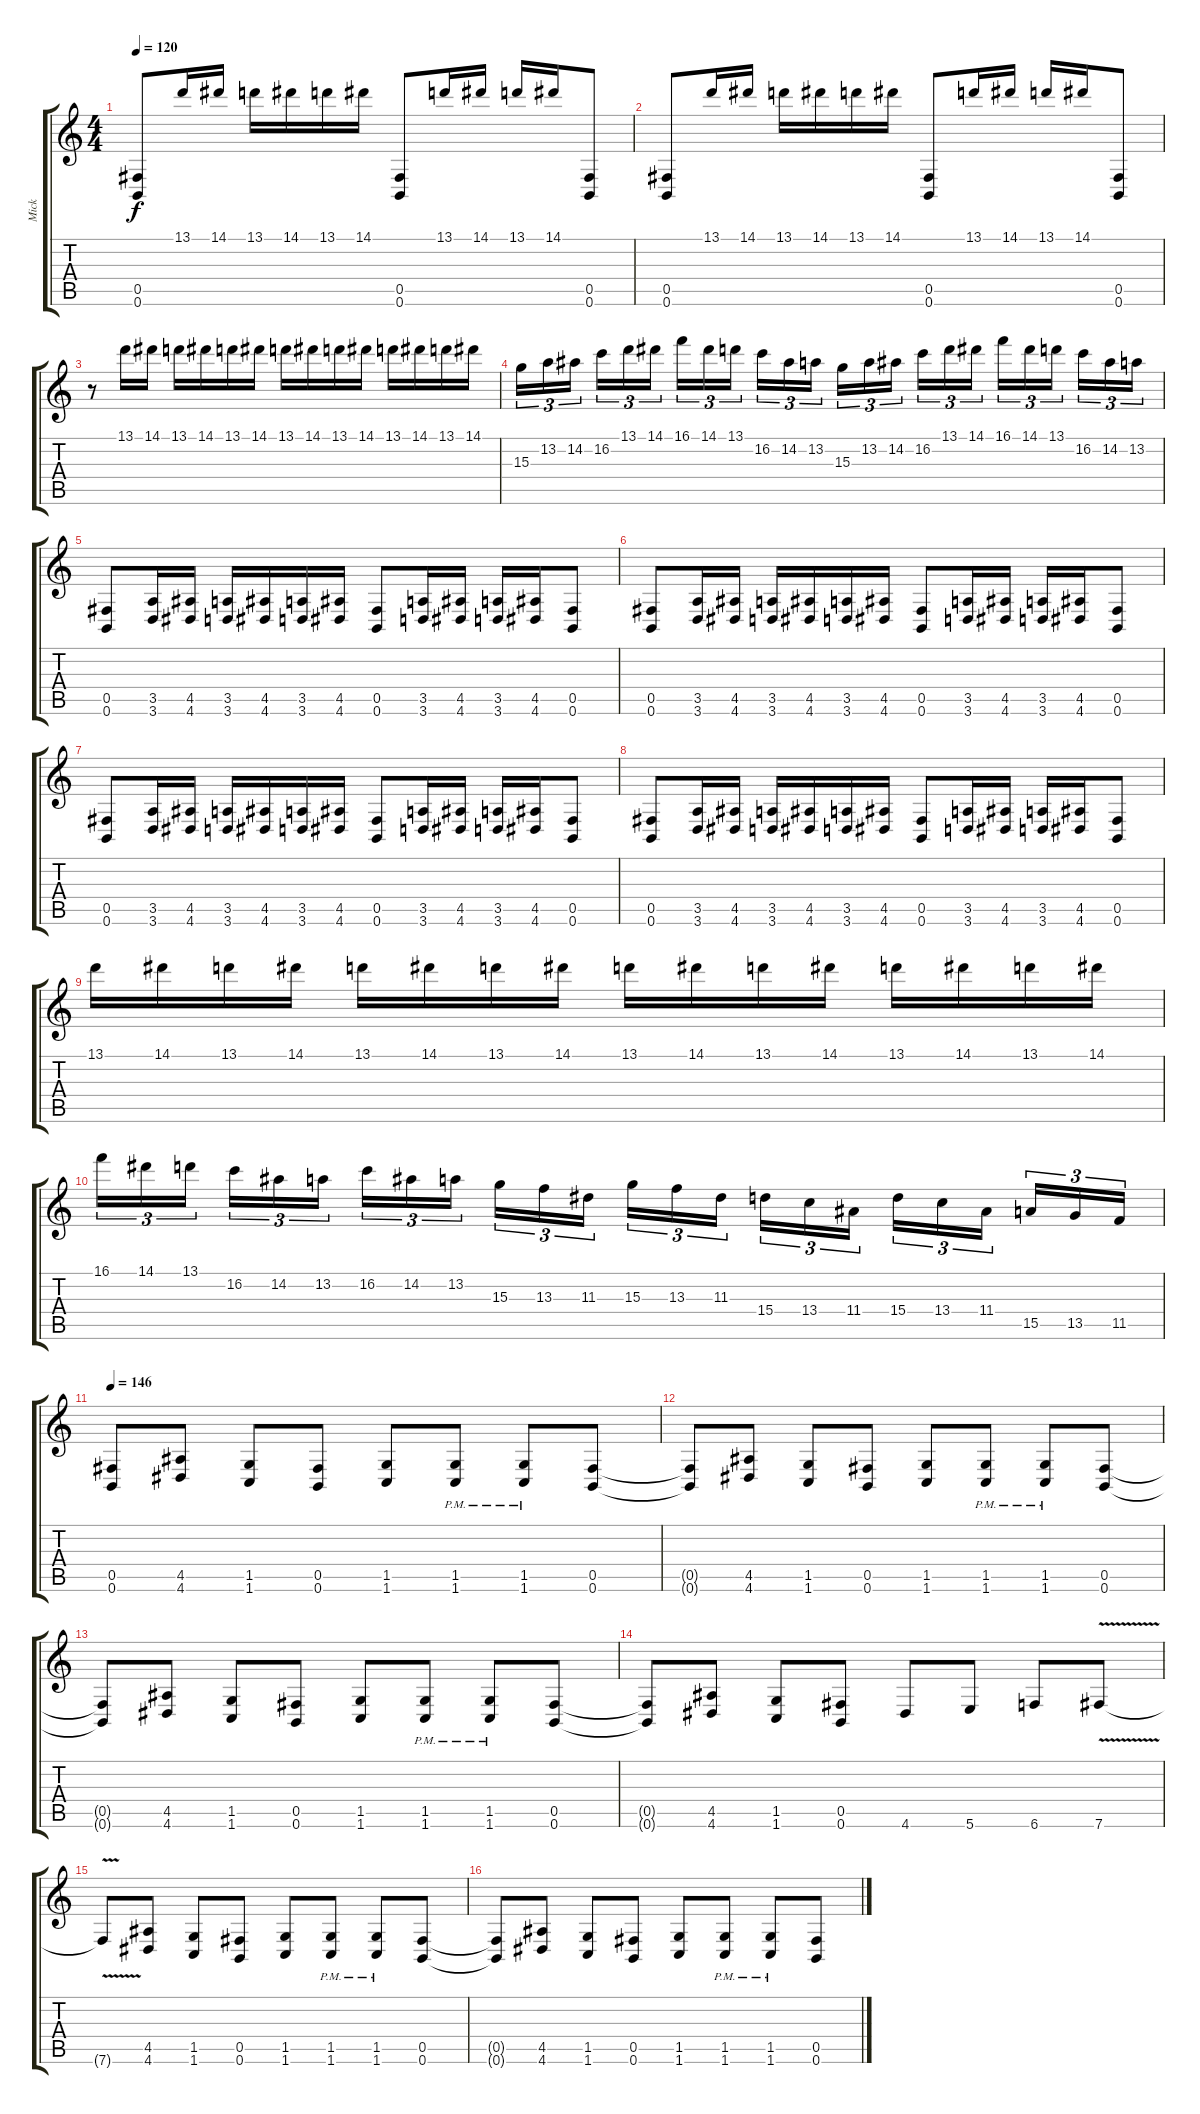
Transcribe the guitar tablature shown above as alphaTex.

\track ("Mick" "Mick") {instrument distortionguitar}
\staff {score tabs}
\tuning (Db4 Ab3 E3 B2 Gb2 B1) {hide}
\ts (4 4)
\tempo 120
\clef g2
\ks c
(0.5 0.6).8{dy f instrument distortionguitar} 13.1.16 14.1.16 13.1.16 14.1.16 13.1.16 14.1.16 (0.5 0.6).8 13.1.16 14.1.16 13.1.16 14.1.16 (0.5 0.6).8 |
(0.5 0.6).8 13.1.16 14.1.16 13.1.16 14.1.16 13.1.16 14.1.16 (0.5 0.6).8 13.1.16 14.1.16 13.1.16 14.1.16 (0.5 0.6).8 |
r.8 13.1.16 14.1.16 13.1.16 14.1.16 13.1.16 14.1.16 13.1.16 14.1.16 13.1.16 14.1.16 13.1.16 14.1.16 13.1.16 14.1.16 |
15.3.16{tu (3 2)} 13.2.16{tu (3 2)} 14.2.16{tu (3 2) beam splitsecondary} 16.2.16{tu (3 2)} 13.1.16{tu (3 2)} 14.1.16{tu (3 2)} 16.1.16{tu (3 2)} 14.1.16{tu (3 2)} 13.1.16{tu (3 2) beam splitsecondary} 16.2.16{tu (3 2)} 14.2.16{tu (3 2)} 13.2.16{tu (3 2)} 15.3.16{tu (3 2)} 13.2.16{tu (3 2)} 14.2.16{tu (3 2) beam splitsecondary} 16.2.16{tu (3 2)} 13.1.16{tu (3 2)} 14.1.16{tu (3 2)} 16.1.16{tu (3 2)} 14.1.16{tu (3 2)} 13.1.16{tu (3 2) beam splitsecondary} 16.2.16{tu (3 2)} 14.2.16{tu (3 2)} 13.2.16{tu (3 2)} |
(0.5 0.6).8 (3.5 3.6).16 (4.5 4.6).16 (3.5 3.6).16 (4.5 4.6).16 (3.5 3.6).16 (4.5 4.6).16 (0.5 0.6).8 (3.5 3.6).16 (4.5 4.6).16 (3.5 3.6).16 (4.5 4.6).16 (0.5 0.6).8 |
(0.5 0.6).8 (3.5 3.6).16 (4.5 4.6).16 (3.5 3.6).16 (4.5 4.6).16 (3.5 3.6).16 (4.5 4.6).16 (0.5 0.6).8 (3.5 3.6).16 (4.5 4.6).16 (3.5 3.6).16 (4.5 4.6).16 (0.5 0.6).8 |
(0.5 0.6).8 (3.5 3.6).16 (4.5 4.6).16 (3.5 3.6).16 (4.5 4.6).16 (3.5 3.6).16 (4.5 4.6).16 (0.5 0.6).8 (3.5 3.6).16 (4.5 4.6).16 (3.5 3.6).16 (4.5 4.6).16 (0.5 0.6).8 |
(0.5 0.6).8 (3.5 3.6).16 (4.5 4.6).16 (3.5 3.6).16 (4.5 4.6).16 (3.5 3.6).16 (4.5 4.6).16 (0.5 0.6).8 (3.5 3.6).16 (4.5 4.6).16 (3.5 3.6).16 (4.5 4.6).16 (0.5 0.6).8 |
13.1.16 14.1.16 13.1.16 14.1.16 13.1.16 14.1.16 13.1.16 14.1.16 13.1.16 14.1.16 13.1.16 14.1.16 13.1.16 14.1.16 13.1.16 14.1.16 |
16.1.16{tu (3 2)} 14.1.16{tu (3 2)} 13.1.16{tu (3 2) beam splitsecondary} 16.2.16{tu (3 2)} 14.2.16{tu (3 2)} 13.2.16{tu (3 2)} 16.2.16{tu (3 2)} 14.2.16{tu (3 2)} 13.2.16{tu (3 2) beam splitsecondary} 15.3.16{tu (3 2)} 13.3.16{tu (3 2)} 11.3.16{tu (3 2)} 15.3.16{tu (3 2)} 13.3.16{tu (3 2)} 11.3.16{tu (3 2) beam splitsecondary} 15.4.16{tu (3 2)} 13.4.16{tu (3 2)} 11.4.16{tu (3 2)} 15.4.16{tu (3 2)} 13.4.16{tu (3 2)} 11.4.16{tu (3 2) beam splitsecondary} 15.5.16{tu (3 2)} 13.5.16{tu (3 2)} 11.5.16{tu (3 2)} |
\tempo 146
(0.5 0.6).8 (4.5 4.6).8 (1.5 1.6).8 (0.5 0.6).8 (1.5 1.6).8 (1.5{pm} 1.6{pm}).8 (1.5{pm} 1.6{pm}).8 (0.5 0.6).8 |
(0.5{t} 0.6{t}).8 (4.5 4.6).8 (1.5 1.6).8 (0.5 0.6).8 (1.5 1.6).8 (1.5{pm} 1.6{pm}).8 (1.5{pm} 1.6{pm}).8 (0.5 0.6).8 |
(0.5{t} 0.6{t}).8 (4.5 4.6).8 (1.5 1.6).8 (0.5 0.6).8 (1.5 1.6).8 (1.5{pm} 1.6{pm}).8 (1.5{pm} 1.6{pm}).8 (0.5 0.6).8 |
(0.5{t} 0.6{t}).8 (4.5 4.6).8 (1.5 1.6).8 (0.5 0.6).8 4.6.8 5.6.8 6.6.8 7.6{v}.8 |
7.6{t}.8 (4.5 4.6).8 (1.5 1.6).8 (0.5 0.6).8 (1.5 1.6).8 (1.5{pm} 1.6{pm}).8 (1.5{pm} 1.6{pm}).8 (0.5 0.6).8 |
(0.5{t} 0.6{t}).8 (4.5 4.6).8 (1.5 1.6).8 (0.5 0.6).8 (1.5 1.6).8 (1.5{pm} 1.6{pm}).8 (1.5{pm} 1.6{pm}).8 (0.5 0.6).8
